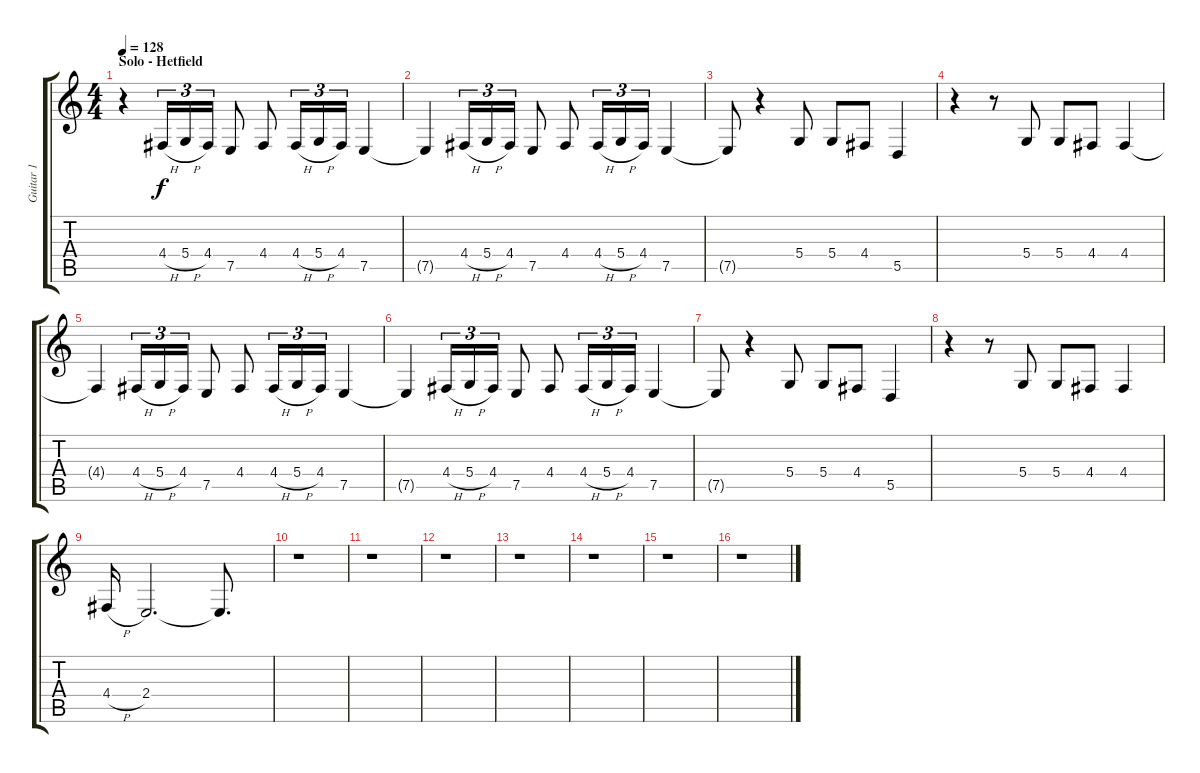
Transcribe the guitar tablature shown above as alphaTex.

\track ("Guitar 1" "Guitar 1") {instrument pad3polysynth}
\staff {score tabs}
\tuning (E4 B3 G3 D3 A2 E2) {hide}
\ts (4 4)
\section ("" "Solo - Hetfield")
\tempo 128
\clef g2
\ks c
r.4{dy f} 4.4{h}.16{tu (3 2)} 5.4{h}.16{tu (3 2)} 4.4.16{tu (3 2)} 7.5.8 4.4.8 4.4{h}.16{tu (3 2)} 5.4{h}.16{tu (3 2)} 4.4.16{tu (3 2)} 7.5.4 |
7.5{t}.4 4.4{h}.16{tu (3 2)} 5.4{h}.16{tu (3 2)} 4.4.16{tu (3 2)} 7.5.8 4.4.8 4.4{h}.16{tu (3 2)} 5.4{h}.16{tu (3 2)} 4.4.16{tu (3 2)} 7.5.4 |
7.5{t}.8 r.4 5.4.8 5.4.8 4.4.8 5.5.4 |
r.4 r.8 5.4.8 5.4.8 4.4.8 4.4.4 |
4.4{t}.4 4.4{h}.16{tu (3 2)} 5.4{h}.16{tu (3 2)} 4.4.16{tu (3 2)} 7.5.8 4.4.8 4.4{h}.16{tu (3 2)} 5.4{h}.16{tu (3 2)} 4.4.16{tu (3 2)} 7.5.4 |
7.5{t}.4 4.4{h}.16{tu (3 2)} 5.4{h}.16{tu (3 2)} 4.4.16{tu (3 2)} 7.5.8 4.4.8 4.4{h}.16{tu (3 2)} 5.4{h}.16{tu (3 2)} 4.4.16{tu (3 2)} 7.5.4 |
7.5{t}.8 r.4 5.4.8 5.4.8 4.4.8 5.5.4 |
r.4 r.8 5.4.8 5.4.8 4.4.8 4.4.4 |
4.4{h}.16 2.4.2{d} 2.4{t}.8{d} |
r.1 |
r.1 |
r.1 |
r.1 |
r.1 |
r.1 |
r.1
